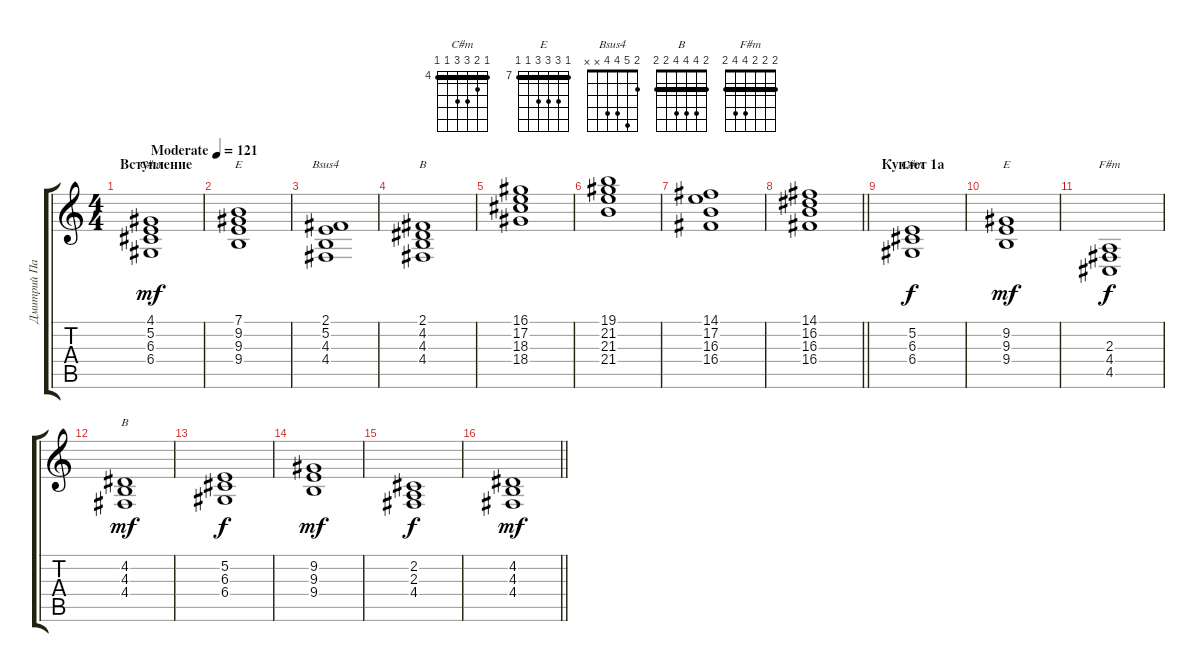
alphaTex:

\track ("Дмитрий Парфенов" "Дмитрий Па") {instrument stringensemble1}
\staff {score tabs}
\tuning (E4 B3 G3 D3 A2 E2) {hide}
\chord ("C#m" 4 5 6 6 x x) {firstfret 4}
\chord ("E" 7 9 9 9 x x) {firstfret 7}
\chord ("Bsus4" 2 5 4 4 x x)
\chord ("B" 2 4 4 4 x x)
\chord ("C#m" 4 5 6 6 4 4) {firstfret 4 barre 4}
\chord ("E" 7 9 9 9 7 7) {firstfret 7 barre 7}
\chord ("F#m" 2 2 2 4 4 2) {barre 2}
\chord ("B" 2 4 4 4 2 2) {barre 2}
\ts (4 4)
\section ("" "Вступление")
\tempo (121 "Moderate")
\clef g2
\ks c
(4.1 5.2 6.3 6.4).1{ch "C#m" dy mf instrument stringensemble1} |
(7.1 9.2 9.3 9.4).1{ch "E"} |
(2.1 5.2 4.3 4.4).1{ch "Bsus4"} |
(2.1 4.2 4.3 4.4).1{ch "B"} |
(16.1 17.2 18.3 18.4).1 |
(19.1 21.2 21.3 21.4).1 |
(14.1 17.2 16.3 16.4).1 |
\barLineRight lightlight
(14.1 16.2 16.3 16.4).1 |
\section ("" "Куплет 1а")
(5.2 6.3 6.4).1{ch "C#m" dy f} |
(9.2 9.3 9.4).1{ch "E" dy mf} |
(2.3 4.4 4.5).1{ch "F#m" dy f} |
(4.2 4.3 4.4).1{ch "B" dy mf} |
(5.2 6.3 6.4).1{dy f} |
(9.2 9.3 9.4).1{dy mf} |
(2.2 2.3 4.4).1{dy f} |
\barLineRight lightlight
(4.2 4.3 4.4).1{dy mf}
